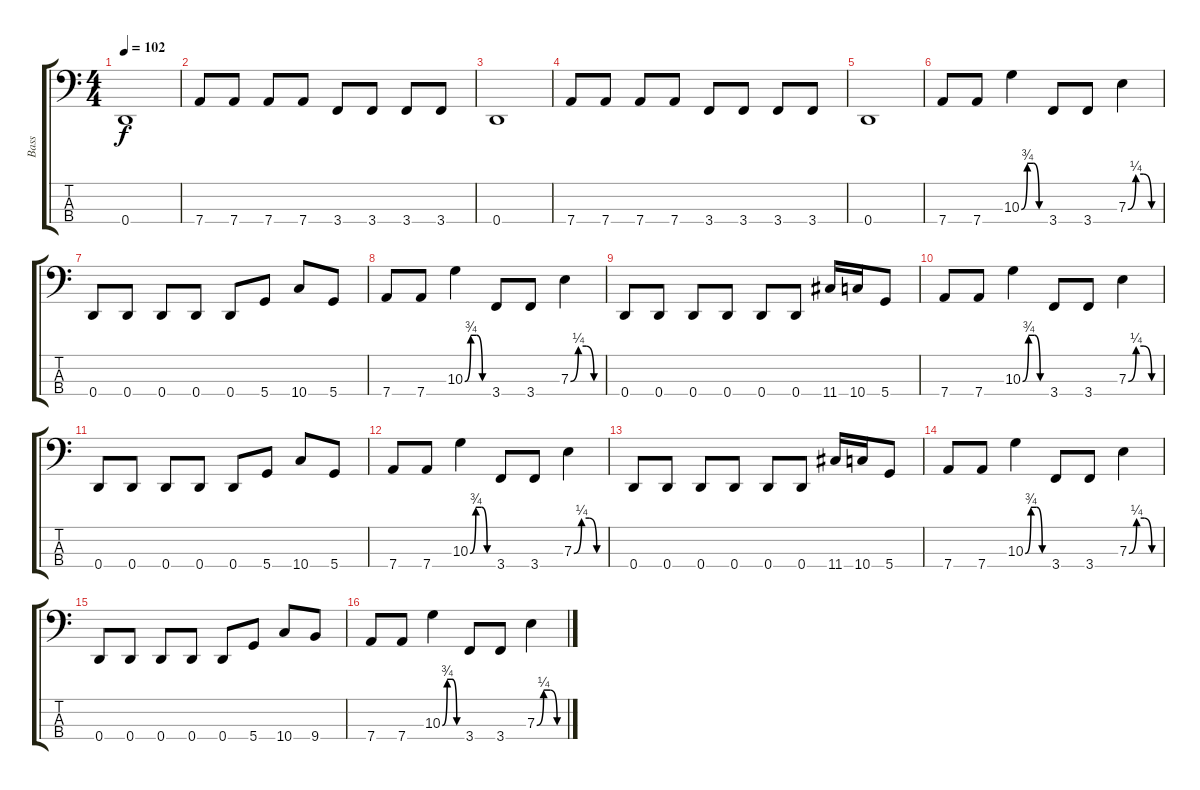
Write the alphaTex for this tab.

\track ("Bass" "Bass") {instrument electricbasspick}
\staff {score tabs}
\tuning (G2 D2 A1 D1) {hide}
\ts (4 4)
\tempo 102
\clef f4
\ks c
0.4.1{dy f} |
7.4.8 7.4.8 7.4.8 7.4.8 3.4.8 3.4.8 3.4.8 3.4.8 |
0.4.1 |
7.4.8 7.4.8 7.4.8 7.4.8 3.4.8 3.4.8 3.4.8 3.4.8 |
0.4.1 |
7.4.8 7.4.8 10.3{be (custom 0 0 15 3 30 3 45 0 60 0)}.4 3.4.8 3.4.8 7.3{be (custom 0 0 15 1 30 1 45 0 60 0)}.4 |
0.4.8 0.4.8 0.4.8 0.4.8 0.4.8 5.4.8 10.4.8 5.4.8 |
7.4.8 7.4.8 10.3{be (custom 0 0 15 3 30 3 45 0 60 0)}.4 3.4.8 3.4.8 7.3{be (custom 0 0 15 1 30 1 45 0 60 0)}.4 |
0.4.8 0.4.8 0.4.8 0.4.8 0.4.8 0.4.8 11.4.16 10.4.16 5.4.8 |
7.4.8 7.4.8 10.3{be (custom 0 0 15 3 30 3 45 0 60 0)}.4 3.4.8 3.4.8 7.3{be (custom 0 0 15 1 30 1 45 0 60 0)}.4 |
0.4.8 0.4.8 0.4.8 0.4.8 0.4.8 5.4.8 10.4.8 5.4.8 |
7.4.8 7.4.8 10.3{be (custom 0 0 15 3 30 3 45 0 60 0)}.4 3.4.8 3.4.8 7.3{be (custom 0 0 15 1 30 1 45 0 60 0)}.4 |
0.4.8 0.4.8 0.4.8 0.4.8 0.4.8 0.4.8 11.4.16 10.4.16 5.4.8 |
7.4.8 7.4.8 10.3{be (custom 0 0 15 3 30 3 45 0 60 0)}.4 3.4.8 3.4.8 7.3{be (custom 0 0 15 1 30 1 45 0 60 0)}.4 |
0.4.8 0.4.8 0.4.8 0.4.8 0.4.8 5.4.8 10.4.8 9.4.8 |
7.4.8 7.4.8 10.3{be (custom 0 0 15 3 30 3 45 0 60 0)}.4 3.4.8 3.4.8 7.3{be (custom 0 0 15 1 30 1 45 0 60 0)}.4
